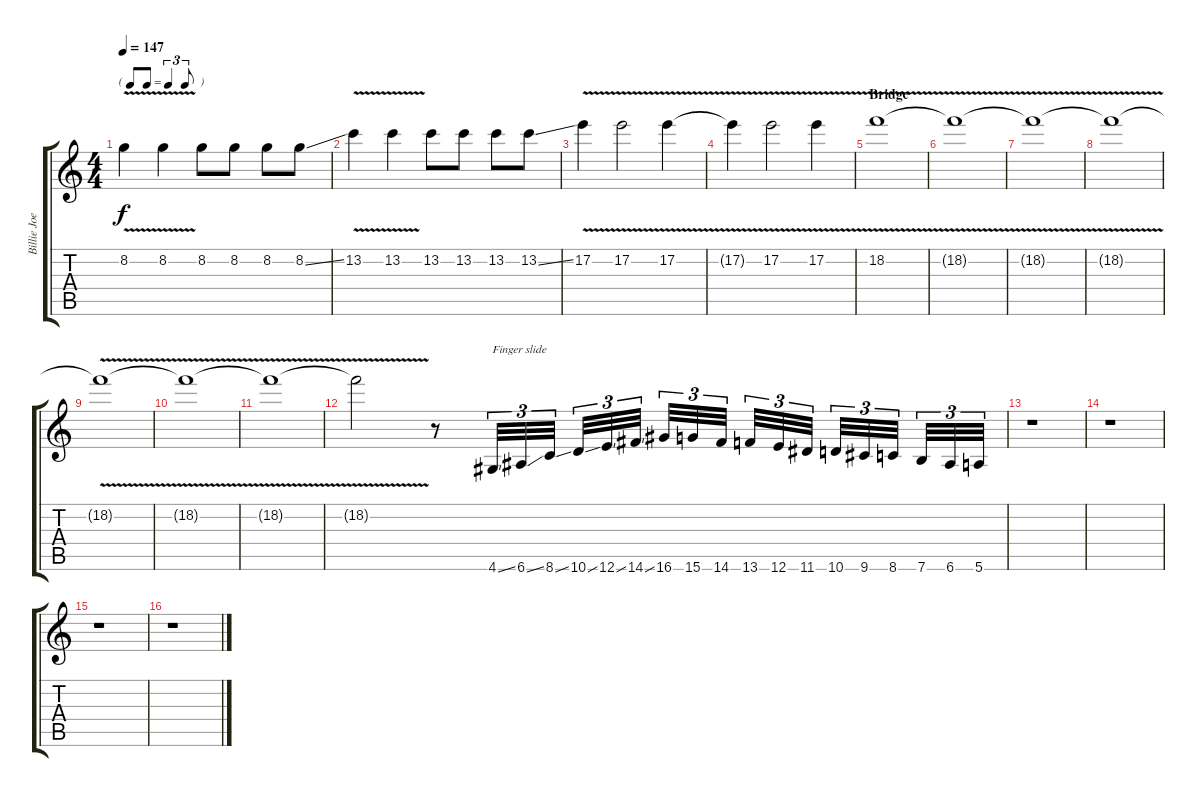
\track ("Billie Joe Armstrong - Lead" "Billie Joe") {instrument distortionguitar}
\staff {score tabs}
\tuning (E4 B3 G3 D3 A2 E2) {hide}
\ts (4 4)
\tf triplet8th
\tempo 147
\clef g2
\ks c
8.2{v}.4{dy f} 8.2{v}.4 8.2.8 8.2.8 8.2.8 8.2{ss}.8 |
13.2{v}.4 13.2{v}.4 13.2.8 13.2.8 13.2.8 13.2{ss}.8 |
17.2{v}.4 17.2{v}.2 17.2{v}.4 |
17.2{v t}.4 17.2{v}.2 17.2{v}.4 |
\section ("" "Bridge")
18.2{v}.1 |
18.2{v t}.1 |
18.2{v t}.1 |
18.2{v t}.1 |
18.2{v t}.1 |
18.2{v t}.1 |
18.2{v t}.1 |
18.2{v t}.2 r.8 4.6{ss}.32{tu (3 2) txt "Finger slide"} 6.6{ss}.32{tu (3 2)} 8.6{ss}.32{tu (3 2)} 10.6{ss}.32{tu (3 2)} 12.6{ss}.32{tu (3 2)} 14.6{ss}.32{tu (3 2)} 16.6.32{tu (3 2)} 15.6.32{tu (3 2)} 14.6.32{tu (3 2)} 13.6.32{tu (3 2)} 12.6.32{tu (3 2)} 11.6.32{tu (3 2)} 10.6.32{tu (3 2)} 9.6.32{tu (3 2)} 8.6.32{tu (3 2)} 7.6.32{tu (3 2)} 6.6.32{tu (3 2)} 5.6.32{tu (3 2)} |
r.1 |
r.1 |
r.1 |
r.1
